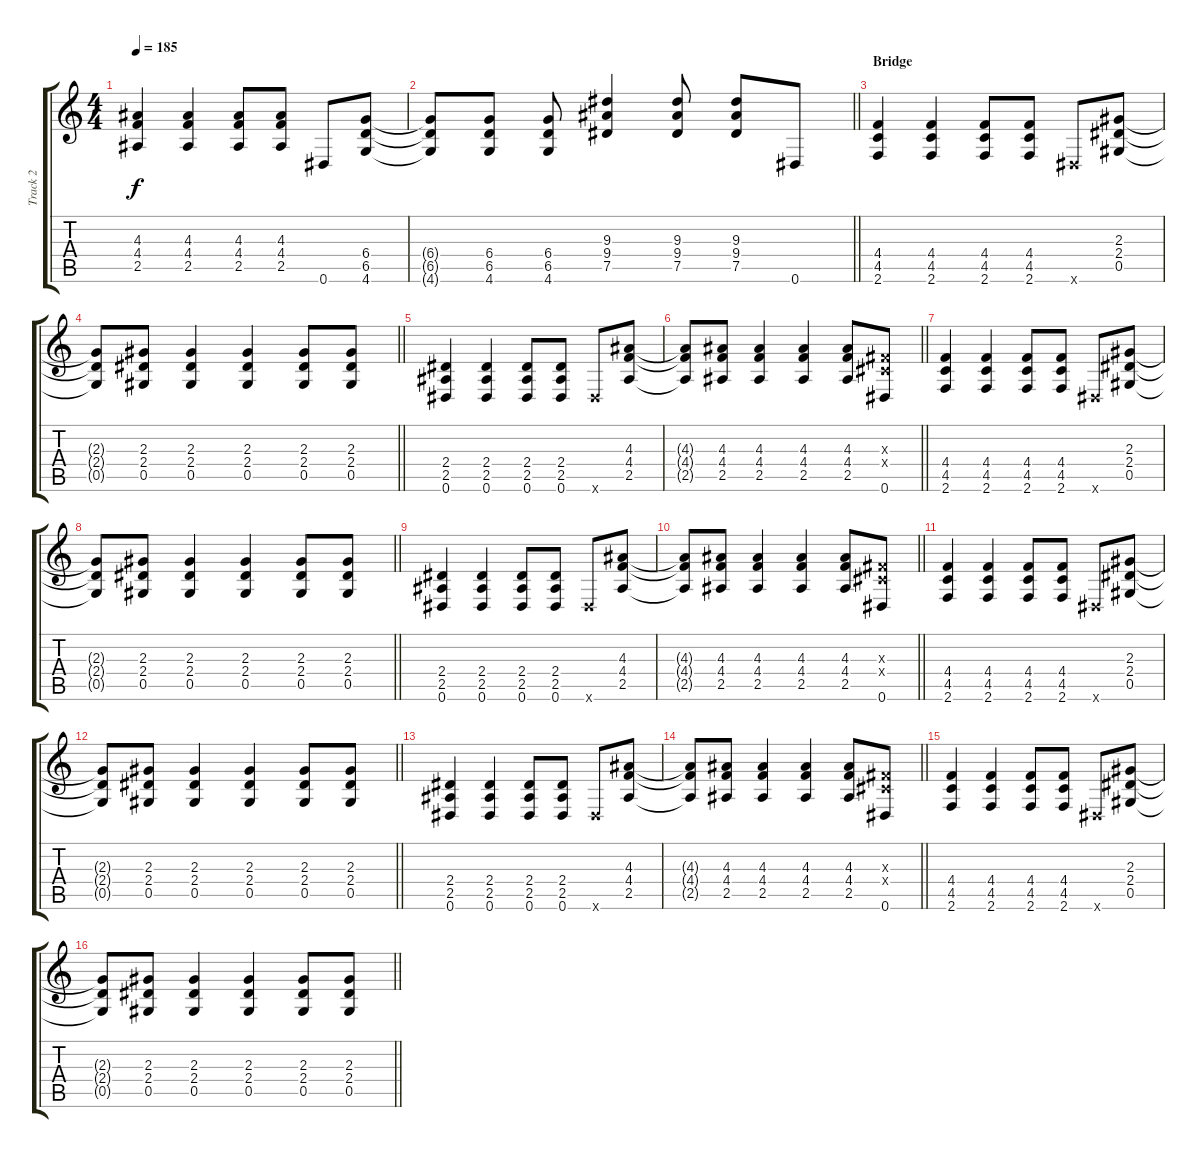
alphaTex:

\track ("Track 2" "Track 2") {instrument distortionguitar}
\staff {score tabs}
\tuning (Eb4 Bb3 Gb3 Db3 Ab2 Eb2) {hide}
\ts (4 4)
\tempo 185
\clef g2
\ks c
(4.3 4.4 2.5).4{dy f} (4.3 4.4 2.5).4 (4.3 4.4 2.5).8 (4.3 4.4 2.5).8 0.6.8 (6.4 6.5 4.6).8 |
\barLineRight lightlight
(6.4{t} 6.5{t} 4.6{t}).8 (6.4 6.5 4.6).8 (6.4 6.5 4.6).8 (9.3 9.4 7.5).4 (9.3 9.4 7.5).8 (9.3 9.4 7.5).8 0.6.8 |
\section ("" "Bridge")
(4.4 4.5 2.6).4 (4.4 4.5 2.6).4 (4.4 4.5 2.6).8 (4.4 4.5 2.6).8 0.6{x}.8 (2.3 2.4 0.5).8 |
\barLineRight lightlight
(2.3{t} 2.4{t} 0.5{t}).8 (2.3 2.4 0.5).8 (2.3 2.4 0.5).4 (2.3 2.4 0.5).4 (2.3 2.4 0.5).8 (2.3 2.4 0.5).8 |
(2.4 2.5 0.6).4 (2.4 2.5 0.6).4 (2.4 2.5 0.6).8 (2.4 2.5 0.6).8 0.6{x}.8 (4.3 4.4 2.5).8 |
\barLineRight lightlight
(4.3{t} 4.4{t} 2.5{t}).8 (4.3 4.4 2.5).8 (4.3 4.4 2.5).4 (4.3 4.4 2.5).4 (4.3 4.4 2.5).8 (0.3{x} 0.4{x} 0.6).8 |
(4.4 4.5 2.6).4 (4.4 4.5 2.6).4 (4.4 4.5 2.6).8 (4.4 4.5 2.6).8 0.6{x}.8 (2.3 2.4 0.5).8 |
\barLineRight lightlight
(2.3{t} 2.4{t} 0.5{t}).8 (2.3 2.4 0.5).8 (2.3 2.4 0.5).4 (2.3 2.4 0.5).4 (2.3 2.4 0.5).8 (2.3 2.4 0.5).8 |
(2.4 2.5 0.6).4 (2.4 2.5 0.6).4 (2.4 2.5 0.6).8 (2.4 2.5 0.6).8 0.6{x}.8 (4.3 4.4 2.5).8 |
\barLineRight lightlight
(4.3{t} 4.4{t} 2.5{t}).8 (4.3 4.4 2.5).8 (4.3 4.4 2.5).4 (4.3 4.4 2.5).4 (4.3 4.4 2.5).8 (0.3{x} 0.4{x} 0.6).8 |
(4.4 4.5 2.6).4 (4.4 4.5 2.6).4 (4.4 4.5 2.6).8 (4.4 4.5 2.6).8 0.6{x}.8 (2.3 2.4 0.5).8 |
\barLineRight lightlight
(2.3{t} 2.4{t} 0.5{t}).8 (2.3 2.4 0.5).8 (2.3 2.4 0.5).4 (2.3 2.4 0.5).4 (2.3 2.4 0.5).8 (2.3 2.4 0.5).8 |
(2.4 2.5 0.6).4 (2.4 2.5 0.6).4 (2.4 2.5 0.6).8 (2.4 2.5 0.6).8 0.6{x}.8 (4.3 4.4 2.5).8 |
\barLineRight lightlight
(4.3{t} 4.4{t} 2.5{t}).8 (4.3 4.4 2.5).8 (4.3 4.4 2.5).4 (4.3 4.4 2.5).4 (4.3 4.4 2.5).8 (0.3{x} 0.4{x} 0.6).8 |
(4.4 4.5 2.6).4 (4.4 4.5 2.6).4 (4.4 4.5 2.6).8 (4.4 4.5 2.6).8 0.6{x}.8 (2.3 2.4 0.5).8 |
\barLineRight lightlight
(2.3{t} 2.4{t} 0.5{t}).8 (2.3 2.4 0.5).8 (2.3 2.4 0.5).4 (2.3 2.4 0.5).4 (2.3 2.4 0.5).8 (2.3 2.4 0.5).8
